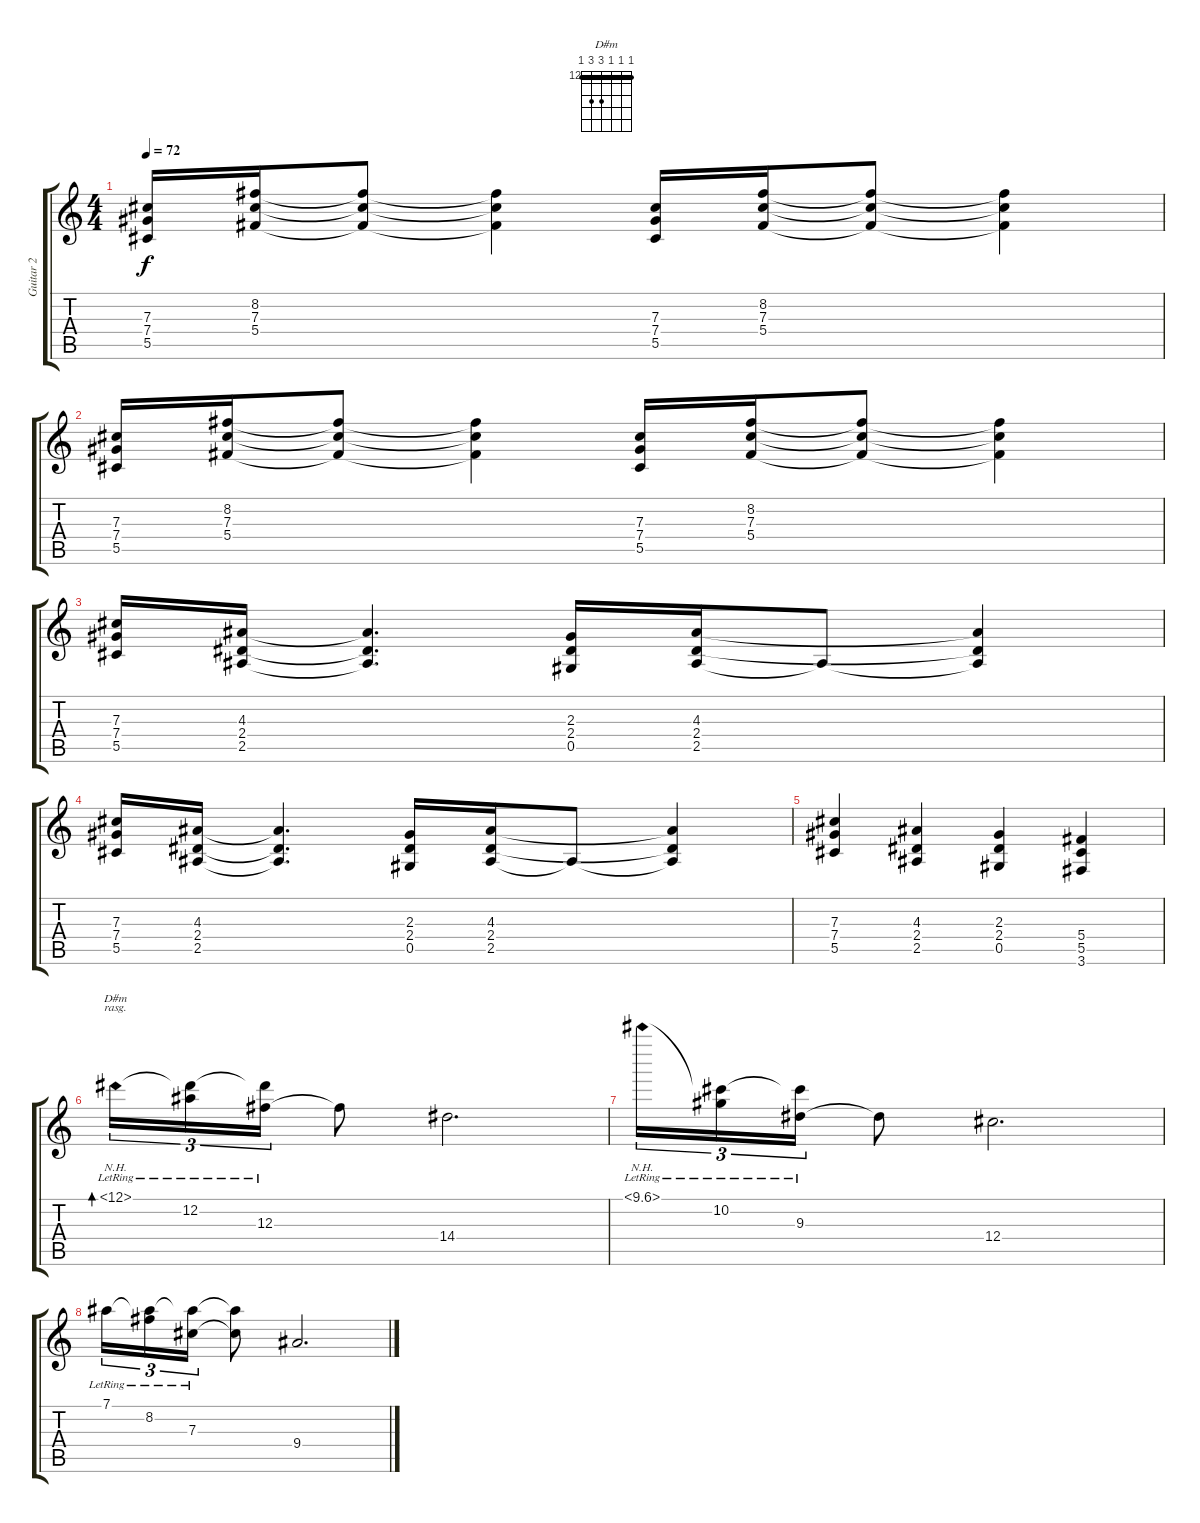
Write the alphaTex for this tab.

\track ("Guitar 2" "Guitar 2") {instrument overdrivenguitar}
\staff {score tabs}
\tuning (Eb4 Bb3 Gb3 Db3 Ab2 Eb2) {hide}
\chord ("D#m" 12 12 12 14 14 12) {firstfret 12 barre 12}
\ts (4 4)
\tempo 72
\clef g2
\ks c
(7.3 7.4 5.5).16{dy f} (8.2 7.3 5.4).16 (8.2{t} 7.3{t} 5.4{t}).8 (8.2{t} 7.3{t} 5.4{t}).4 (7.3 7.4 5.5).16 (8.2 7.3 5.4).16 (8.2{t} 7.3{t} 5.4{t}).8 (8.2{t} 7.3{t} 5.4{t}).4 |
(7.3 7.4 5.5).16 (8.2 7.3 5.4).16 (8.2{t} 7.3{t} 5.4{t}).8 (8.2{t} 7.3{t} 5.4{t}).4 (7.3 7.4 5.5).16 (8.2 7.3 5.4).16 (8.2{t} 7.3{t} 5.4{t}).8 (8.2{t} 7.3{t} 5.4{t}).4 |
(7.3 7.4 5.5).16 (4.3 2.4 2.5).16 (4.3{t} 2.4{t} 2.5{t}).4{d} (2.3 2.4 0.5).16 (4.3 2.4 2.5).16 2.5{t}.8 (4.3{t} 2.4{t} 2.5{t}).4 |
(7.3 7.4 5.5).16 (4.3 2.4 2.5).16 (4.3{t} 2.4{t} 2.5{t}).4{d} (2.3 2.4 0.5).16 (4.3 2.4 2.5).16 2.5{t}.8 (4.3{t} 2.4{t} 2.5{t}).4 |
(7.3 7.4 5.5).4 (4.3 2.4 2.5).4 (2.3 2.4 0.5).4 (5.4 5.5 3.6).4 |
12.1{nh lr}.16{tu (3 2) bd 120 ch "D#m" rasg ii volume 11} (12.1{t} 12.2{lr}).16{tu (3 2)} (12.1{t} 12.3{lr}).16{tu (3 2)} 12.3{t}.8 14.4.2{d} |
10.1{nh lr}.16{tu (3 2)} (10.1{t} 10.2{lr}).16{tu (3 2)} (10.1{t} 9.3{lr}).16{tu (3 2)} 9.3{t}.8 12.4.2{d} |
7.1{lr}.16{tu (3 2)} (7.1{t} 8.2{lr}).16{tu (3 2)} (7.1{t} 7.3{lr}).16{tu (3 2)} (7.1{t} 7.3{t}).8 9.4.2{d}
